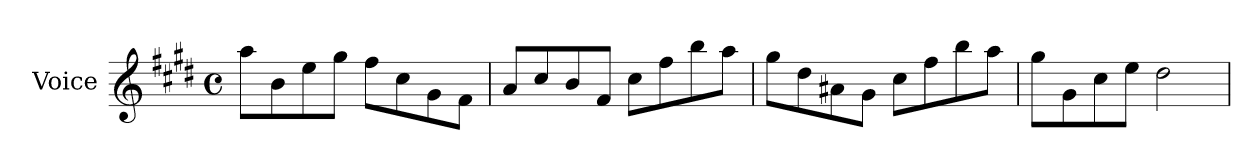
**kern
*part1
*staff1
*I"Voice
*I'Voice
*clefG2
*k[f#c#g#d#]
*M4/4
*met(c)
=1
8aa\L
8b\
8ee\
8gg#\J
8ff#\L
8cc#\
8g#\
8f#\J
=2
8a/L
8cc#/
8b/
8f#/J
8cc#\L
8ff#\
8bb\
8aa\J
=3
8gg#\L
8dd#\
8a#X\
8g#\J
8cc#\L
8ff#\
8bb\
8aa\J
=4
8gg#\L
8g#\
8cc#\
8ee\J
2dd#\
=
*-
